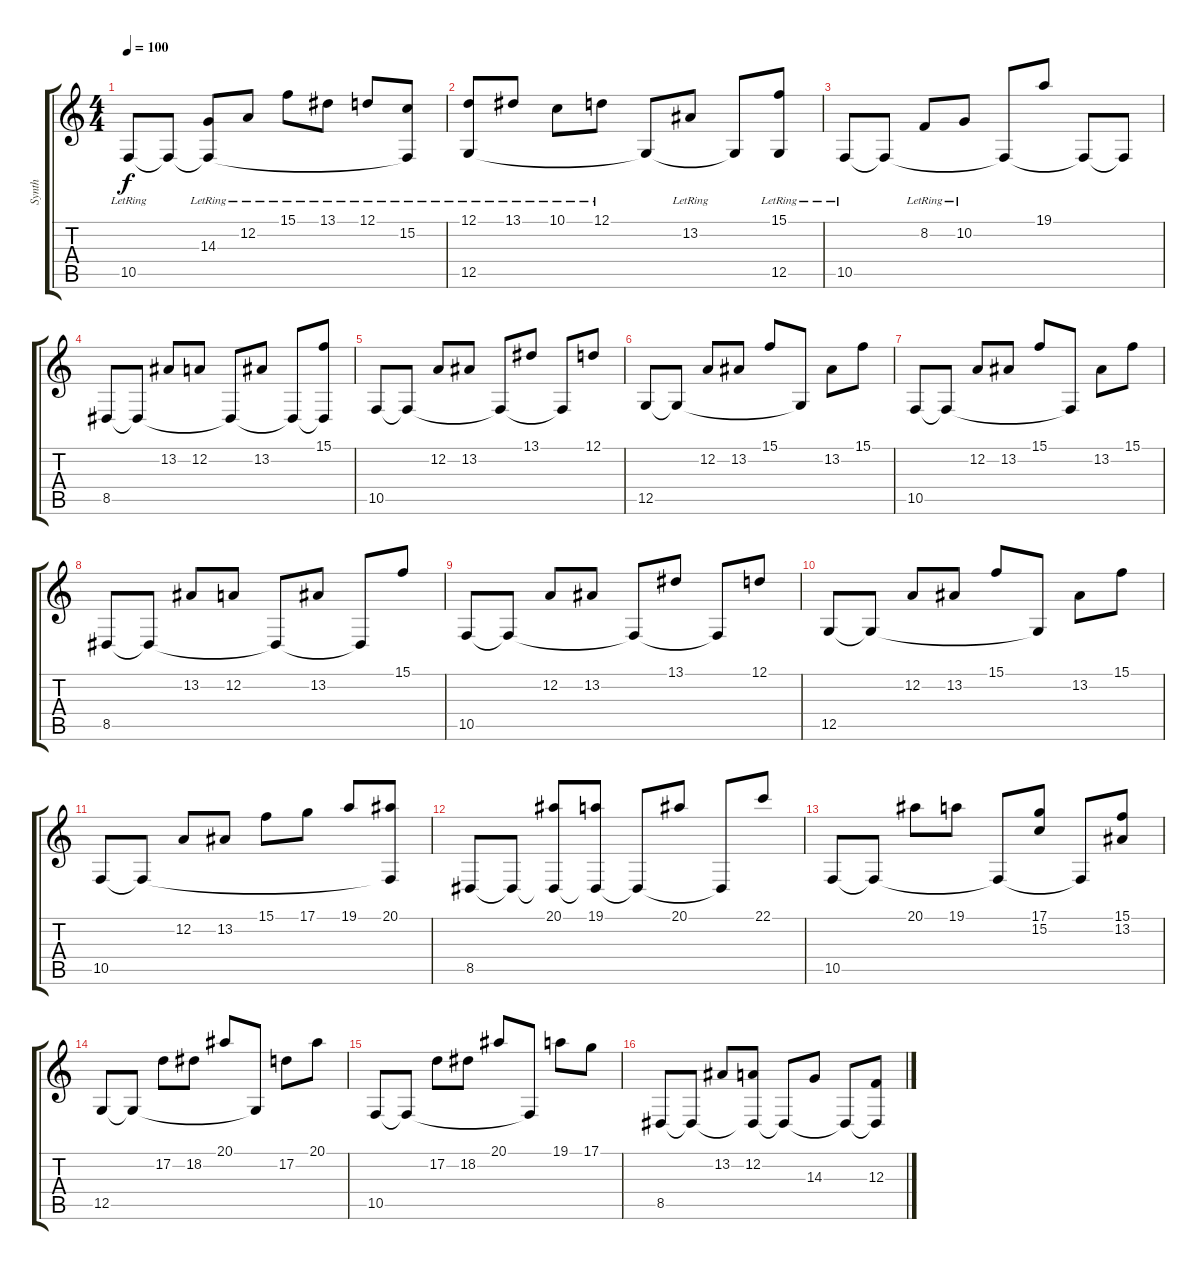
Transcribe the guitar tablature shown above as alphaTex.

\track ("Synth" "Synth") {instrument stringensemble1}
\staff {score tabs}
\tuning (D4 A3 F3 C3 G2 D2) {hide}
\ts (4 4)
\tempo 100
\clef g2
\ks c
10.5{lr}.8{dy f} 10.5{t}.8 (14.3{lr} 10.5{t}).8 12.2{lr}.8 15.1{lr}.8 13.1{lr}.8 12.1{lr}.8 (15.2{lr} 10.5{t}).8 |
(12.1{lr} 12.5{lr}).8 13.1{lr}.8 10.1{lr}.8 12.1{lr}.8 12.5{t}.8 13.2{lr}.8 12.5{t}.8 (15.1{lr} 12.5).8 |
10.5{lr}.8 10.5{t}.8 8.2{lr}.8 10.2{lr}.8 10.5{t}.8 19.1.8 10.5{t}.8 10.5{t}.8 |
8.5.8 8.5{t}.8 13.2.8 12.2.8 8.5{t}.8 13.2.8 8.5{t}.8 (15.1 8.5{t}).8 |
10.5.8 10.5{t}.8 12.2.8 13.2.8 10.5{t}.8 13.1.8 10.5{t}.8 12.1.8 |
12.5.8 12.5{t}.8 12.2.8 13.2.8 15.1.8 12.5{t}.8 13.2.8 15.1.8 |
10.5.8 10.5{t}.8 12.2.8 13.2.8 15.1.8 10.5{t}.8 13.2.8 15.1.8 |
8.5.8 8.5{t}.8 13.2.8 12.2.8 8.5{t}.8 13.2.8 8.5{t}.8 15.1.8 |
10.5.8 10.5{t}.8 12.2.8 13.2.8 10.5{t}.8 13.1.8 10.5{t}.8 12.1.8 |
12.5.8 12.5{t}.8 12.2.8 13.2.8 15.1.8 12.5{t}.8 13.2.8 15.1.8 |
10.5.8 10.5{t}.8 12.2.8 13.2.8 15.1.8 17.1.8 19.1.8 (20.1 10.5{t}).8 |
8.5.8 8.5{t}.8 (20.1 8.5{t}).8 (19.1 8.5{t}).8 8.5{t}.8 20.1.8 8.5{t}.8 22.1.8 |
10.5.8 10.5{t}.8 20.1.8 19.1.8 10.5{t}.8 (17.1 15.2).8 10.5{t}.8 (15.1 13.2).8 |
12.5.8 12.5{t}.8 17.2.8 18.2.8 20.1.8 12.5{t}.8 17.2.8 20.1.8 |
10.5.8 10.5{t}.8 17.2.8 18.2.8 20.1.8 10.5{t}.8 19.1.8 17.1.8 |
8.5.8 8.5{t}.8 13.2.8 (12.2 8.5{t}).8 8.5{t}.8 14.3.8 8.5{t}.8 (12.3 8.5{t}).8
